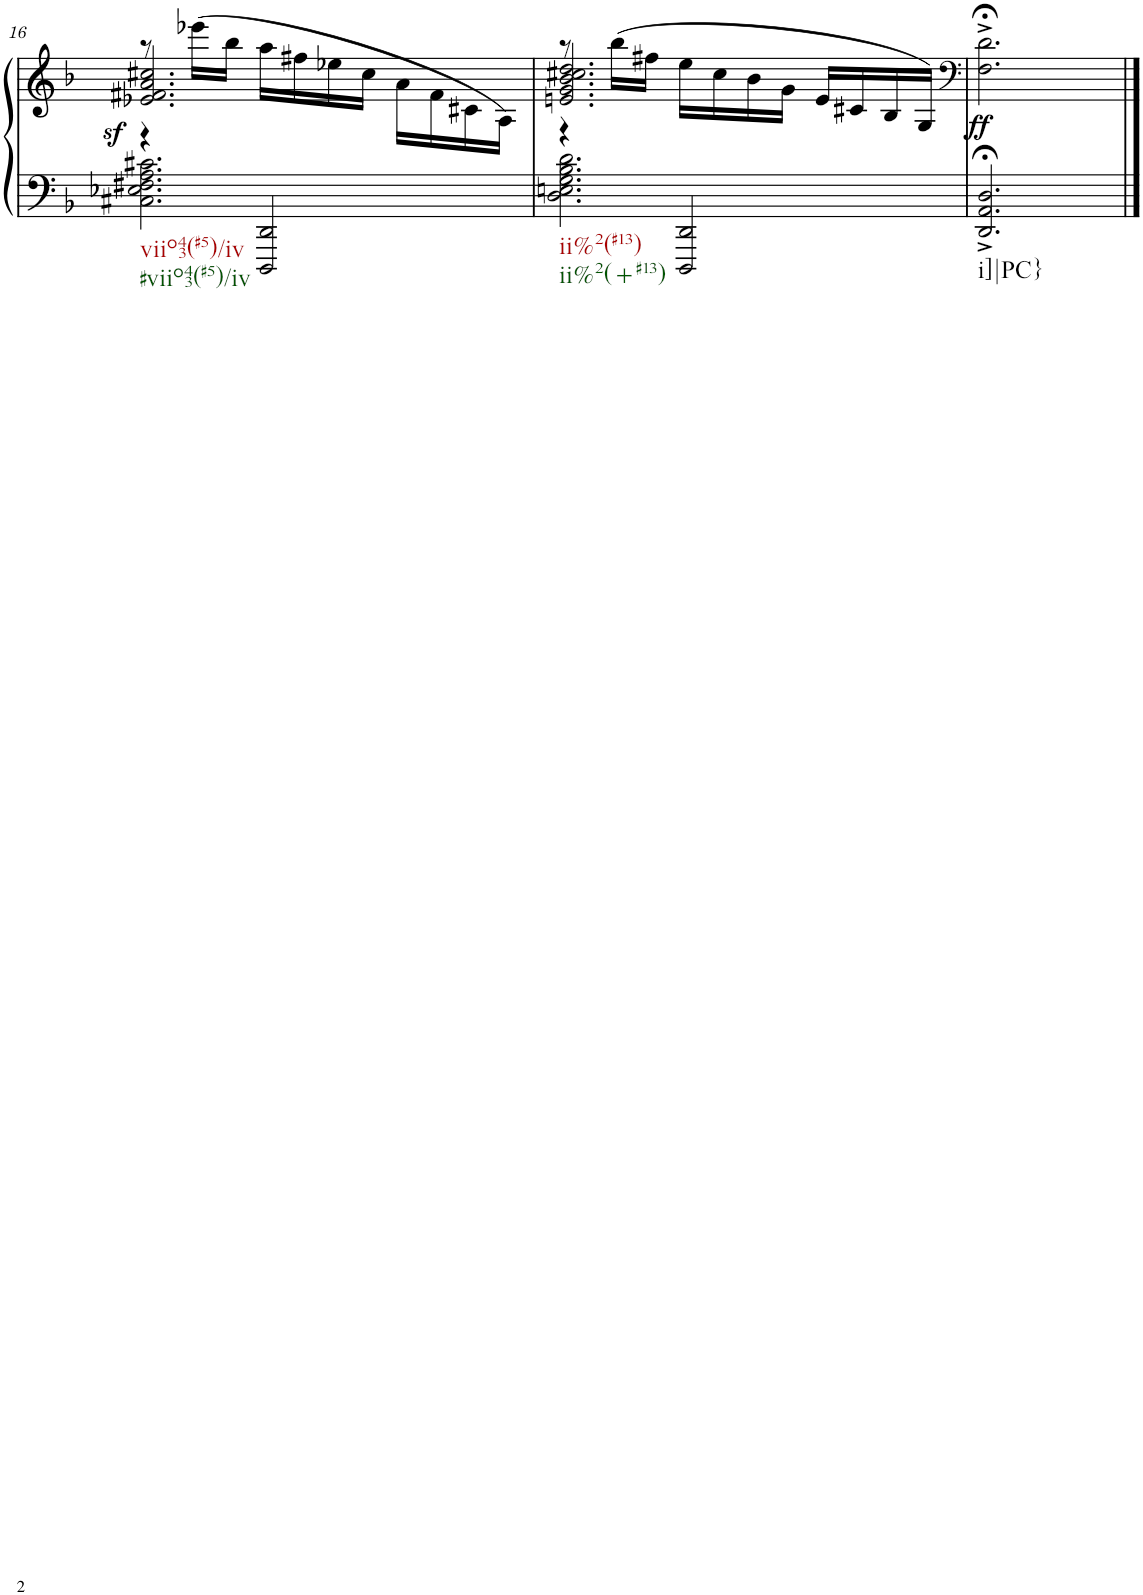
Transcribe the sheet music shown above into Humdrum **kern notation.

**kern	**kern	**dynam
*part1	*part1	*part1
*staff2	*staff1	*staff1/2
*I"Piano	*	*
*I'Pno.	*	*
!!LO:PB:g=z
*clefF4	*clefG2	*
*k[b-]	*k[b-]	*
*M3/4	*M3/4	*
=16	=16	=16
*^	*^	*
!LO:TX:b:t=viio43(#5)/iv	!	!	!	!
!LO:TX:b:t=#viio43(#5)/iv	!	!	!	!
!	!	!	!	!LO:DY:b
4r	2.C#X\ 2.E-X\ 2.F#X\ 2.A\ 2.c#X\	8r	2.e-X/ 2.f#X/ 2.a/ 2.cc#X/	sf
.	.	(>16eee-X\LL	.	.
.	.	16bb-\JJ	.	.
2DDD/ 2DD/	.	16aa\LL	.	.
.	.	16ff#X\	.	.
.	.	16ee-X\	.	.
.	.	16cc#\JJ	.	.
.	.	16a\LL	.	.
.	.	16f#\	.	.
.	.	16c#X\	.	.
.	.	16A\JJ)	.	.
=17	=17	=17	=17	=17
!LO:TX:b:t=ii%2(#13)	!	!	!	!
!LO:TX:b:t=ii%2(+#13)	!	!	!	!
4r	2.D\ 2.En\ 2.G\ 2.B-\ 2.d\	8r	2.en/ 2.g/ 2.b-/ 2.cc#X/ 2.dd/	.
.	.	(>16bb-\LL	.	.
.	.	16ff#X\JJ	.	.
2DDD/ 2DD/	.	16ee\LL	.	.
.	.	16cc#\	.	.
.	.	16b-\	.	.
.	.	16g\JJ	.	.
.	.	16e/LL	.	.
.	.	16c#X/	.	.
.	.	16B-/	.	.
.	.	16G/JJ)	.	.
*v	*v	*	*	*
*	*v	*v	*
=18	=18	=18
*	*clefF4	*
!LO:TX:b:t=i]|PC}	!	!
!	!	!LO:DY:b
2.DD/;<^ 2.AA/;<^ 2.D/;<^	2.F\;<^ 2.d\;<^	ff
==	==	==
*-	*-	*-
